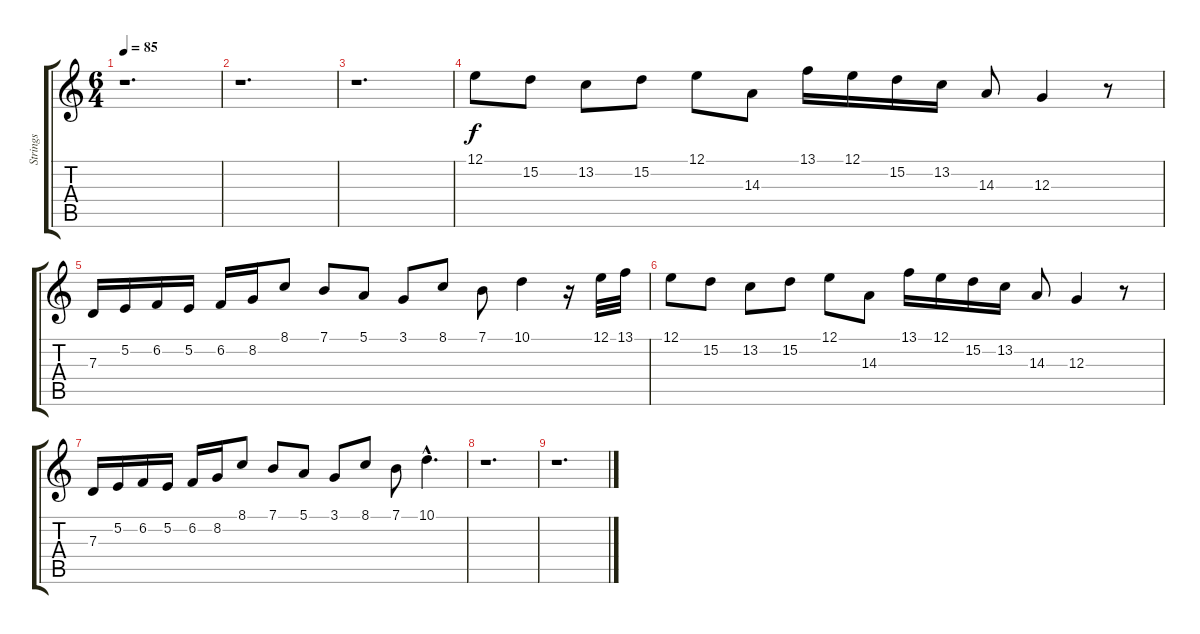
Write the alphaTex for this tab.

\track ("Strings" "Strings") {instrument oboe}
\staff {score tabs}
\tuning (E4 B3 G3 D3 A2 E2) {hide}
\ts (6 4)
\tempo 85
\clef g2
\ks c
r.1{d dy f} |
r.1{d} |
r.1{d} |
12.1.8{volume 12 instrument stringensemble1} 15.2.8 13.2.8 15.2.8 12.1.8 14.3.8 13.1.16 12.1.16 15.2.16 13.2.16 14.3.8 12.3.4 r.8 |
7.3.16 5.2.16 6.2.16 5.2.16 6.2.16 8.2.16 8.1.8 7.1.8 5.1.8 3.1.8 8.1.8 7.1.8 10.1.4 r.16 12.1.32 13.1.32 |
12.1.8 15.2.8 13.2.8 15.2.8 12.1.8 14.3.8 13.1.16 12.1.16 15.2.16 13.2.16 14.3.8 12.3.4 r.8 |
7.3.16 5.2.16 6.2.16 5.2.16 6.2.16 8.2.16 8.1.8 7.1.8 5.1.8 3.1.8 8.1.8 7.1.8 10.1{hac}.4{d} |
r.1{d} |
r.1{d}
